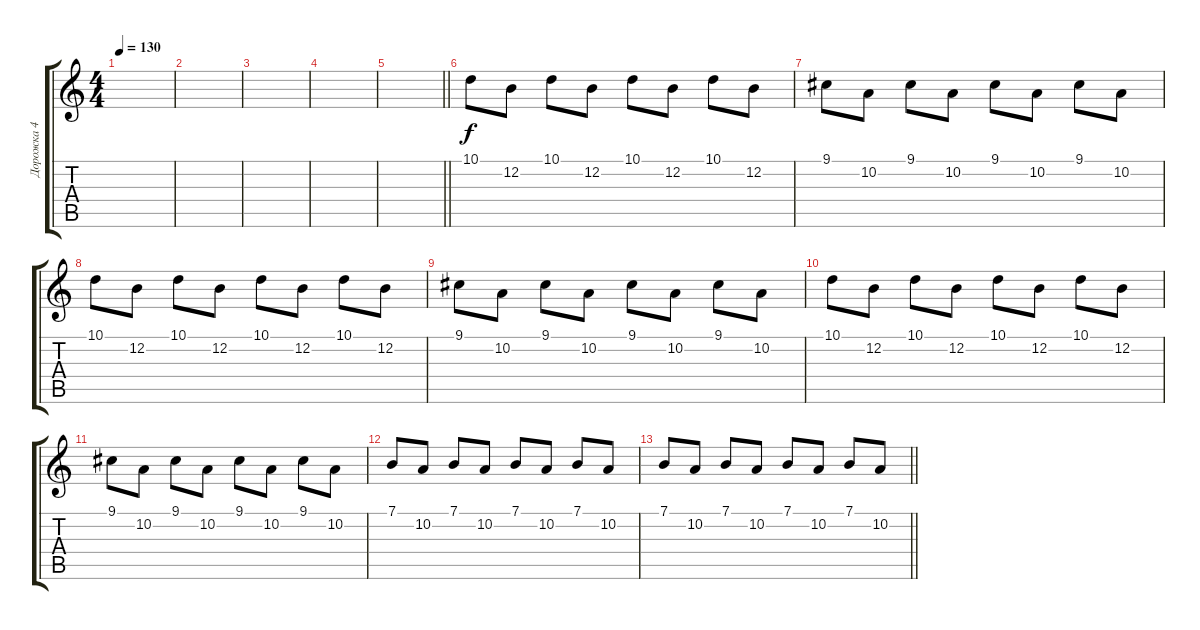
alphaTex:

\track ("Дорожка 4" "Дорожка 4") {instrument lead2sawtooth}
\staff {score tabs}
\tuning (E4 B3 G3 D3 A2 E2) {hide}
\ts (4 4)
\tempo 130
\clef g2
\ks c
|
|
|
|
\barLineRight lightlight
|
10.1.8 12.2.8 10.1.8 12.2.8 10.1.8 12.2.8 10.1.8 12.2.8 |
9.1.8 10.2.8 9.1.8 10.2.8 9.1.8 10.2.8 9.1.8 10.2.8 |
10.1.8 12.2.8 10.1.8 12.2.8 10.1.8 12.2.8 10.1.8 12.2.8 |
9.1.8 10.2.8 9.1.8 10.2.8 9.1.8 10.2.8 9.1.8 10.2.8 |
10.1.8 12.2.8 10.1.8 12.2.8 10.1.8 12.2.8 10.1.8 12.2.8 |
9.1.8 10.2.8 9.1.8 10.2.8 9.1.8 10.2.8 9.1.8 10.2.8 |
7.1.8 10.2.8 7.1.8 10.2.8 7.1.8 10.2.8 7.1.8 10.2.8 |
\barLineRight lightlight
7.1.8 10.2.8 7.1.8 10.2.8 7.1.8 10.2.8 7.1.8 10.2.8
